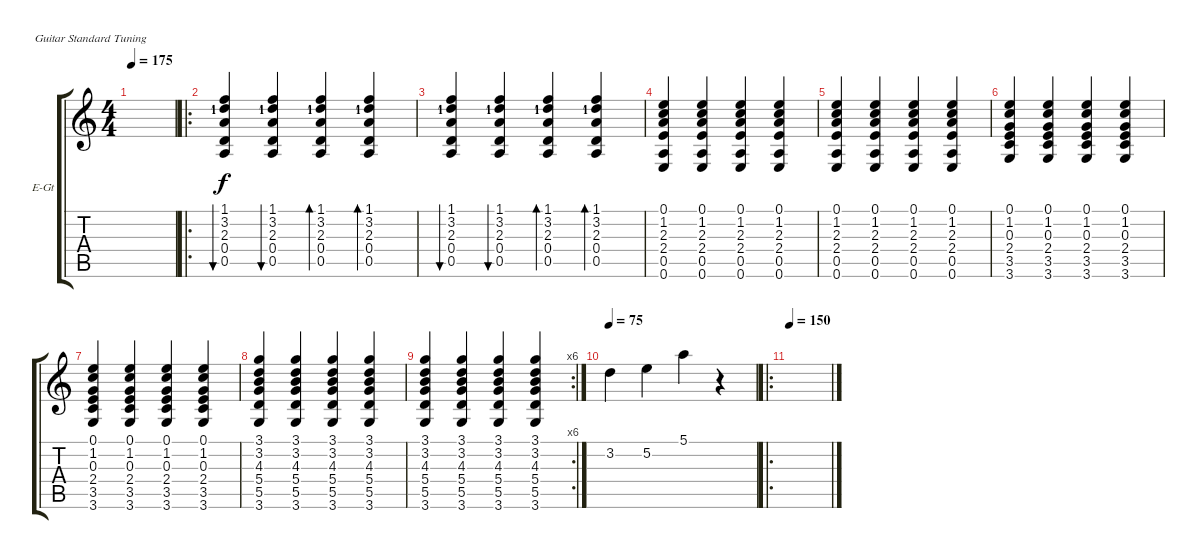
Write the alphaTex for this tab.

\defaultSystemsLayout 4
\bracketExtendMode groupsimilarinstruments
\firstSystemTrackNameOrientation horizontal
\otherSystemsTrackNameOrientation horizontal
\track ("Electric Guitar" "E-Gt") {instrument electricguitarclean}
\staff {score tabs}
\tuning (E4 B3 G3 D3 A2 E2)
\ts (4 4)
\tempo 175
\clef g2
\ks c
|
\ro
(1.1 2.3 3.2{lf 2} 0.4 0.5).4{bu 30} (1.1 2.3 3.2{lf 2} 0.4 0.5).4{bu 30} (1.1 2.3 3.2{lf 2} 0.4 0.5).4{bd 30} (1.1 2.3 3.2{lf 2} 0.4 0.5).4{bd 30} |
(1.1 2.3 3.2{lf 2} 0.4 0.5).4{bu 30} (1.1 2.3 3.2{lf 2} 0.4 0.5).4{bu 30} (1.1 2.3 3.2{lf 2} 0.4 0.5).4{bd 30} (1.1 2.3 3.2{lf 2} 0.4 0.5).4{bd 30} |
(1.2 2.3 2.4 0.5 0.6 0.1).4 (1.2 2.3 2.4 0.5 0.6 0.1).4 (1.2 2.3 2.4 0.5 0.6 0.1).4 (1.2 2.3 2.4 0.5 0.6 0.1).4 |
(1.2 2.3 2.4 0.5 0.6 0.1).4 (1.2 2.3 2.4 0.5 0.6 0.1).4 (1.2 2.3 2.4 0.5 0.6 0.1).4 (1.2 2.3 2.4 0.5 0.6 0.1).4 |
(1.2 2.4 3.5 3.6 0.1 0.3).4 (1.2 2.4 3.5 3.6 0.1 0.3).4 (1.2 2.4 3.5 3.6 0.1 0.3).4 (1.2 2.4 3.5 3.6 0.1 0.3).4 |
(1.2 2.4 3.5 3.6 0.1 0.3).4 (1.2 2.4 3.5 3.6 0.1 0.3).4 (1.2 2.4 3.5 3.6 0.1 0.3).4 (1.2 2.4 3.5 3.6 0.1 0.3).4 |
(5.5 3.6 5.4 4.3 3.1 3.2).4 (5.5 3.6 5.4 4.3 3.1 3.2).4 (5.5 3.6 5.4 4.3 3.1 3.2).4 (5.5 3.6 5.4 4.3 3.1 3.2).4 |
\rc 6
(5.5 3.6 5.4 4.3 3.1 3.2).4 (5.5 3.6 5.4 4.3 3.1 3.2).4 (5.5 3.6 5.4 4.3 3.1 3.2).4 (5.5 3.6 5.4 4.3 3.1 3.2).4 |
\tempo 75
3.2.4 5.2.4 5.1.4 r.4 |
\ro
\tempo 150
